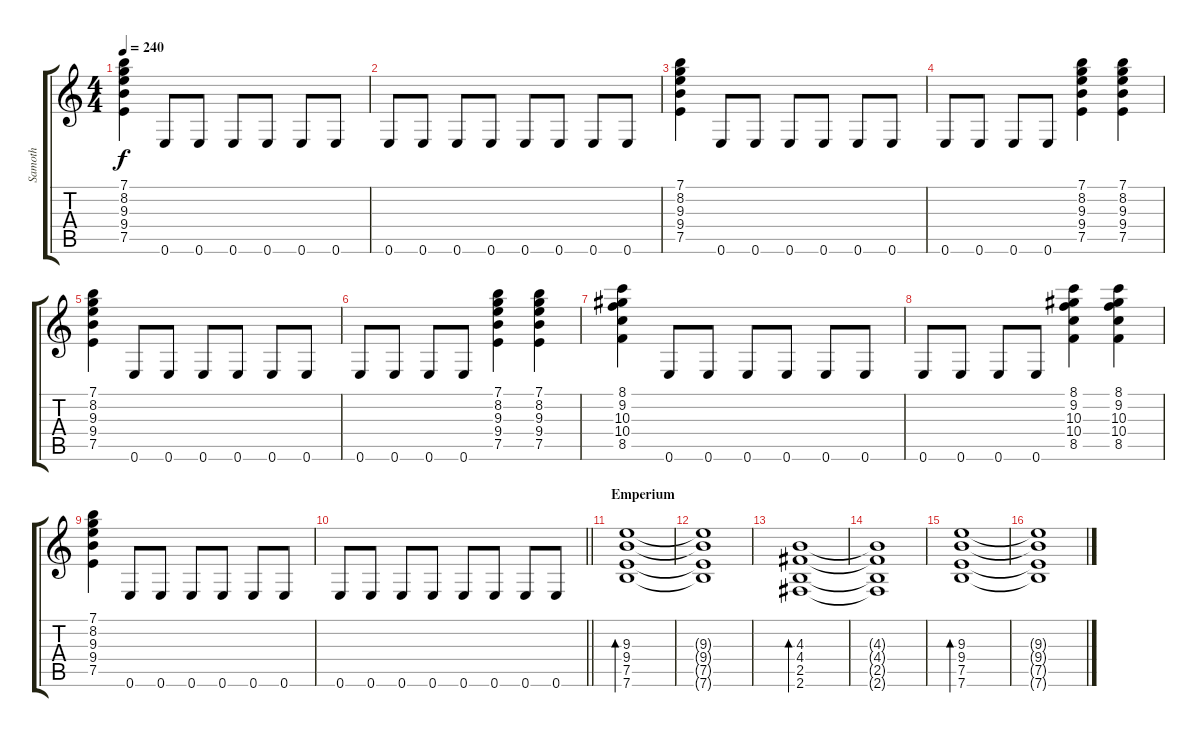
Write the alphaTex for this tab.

\track ("Samoth" "Samoth") {instrument distortionguitar}
\staff {score tabs}
\tuning (E4 B3 G3 D3 A2 E2) {hide}
\ts (4 4)
\tempo 240
\clef g2
\ks c
(7.1 8.2 9.3 9.4 7.5).4{dy f} 0.6.8 0.6.8 0.6.8 0.6.8 0.6.8 0.6.8 |
0.6.8 0.6.8 0.6.8 0.6.8 0.6.8 0.6.8 0.6.8 0.6.8 |
(7.1 8.2 9.3 9.4 7.5).4 0.6.8 0.6.8 0.6.8 0.6.8 0.6.8 0.6.8 |
0.6.8 0.6.8 0.6.8 0.6.8 (7.1 8.2 9.3 9.4 7.5).4 (7.1 8.2 9.3 9.4 7.5).4 |
(7.1 8.2 9.3 9.4 7.5).4 0.6.8 0.6.8 0.6.8 0.6.8 0.6.8 0.6.8 |
0.6.8 0.6.8 0.6.8 0.6.8 (7.1 8.2 9.3 9.4 7.5).4 (7.1 8.2 9.3 9.4 7.5).4 |
(8.1 9.2 10.3 10.4 8.5).4 0.6.8 0.6.8 0.6.8 0.6.8 0.6.8 0.6.8 |
0.6.8 0.6.8 0.6.8 0.6.8 (8.1 9.2 10.3 10.4 8.5).4 (8.1 9.2 10.3 10.4 8.5).4 |
(7.1 8.2 9.3 9.4 7.5).4 0.6.8 0.6.8 0.6.8 0.6.8 0.6.8 0.6.8 |
\barLineRight lightlight
0.6.8 0.6.8 0.6.8 0.6.8 0.6.8 0.6.8 0.6.8 0.6.8 |
\section ("" "Emperium")
(9.3 9.4 7.5 7.6).1{bd 240} |
(9.3{t} 9.4{t} 7.5{t} 7.6{t}).1 |
(4.3 4.4 2.5 2.6).1{bd 240} |
(4.3{t} 4.4{t} 2.5{t} 2.6{t}).1 |
(9.3 9.4 7.5 7.6).1{bd 240} |
(9.3{t} 9.4{t} 7.5{t} 7.6{t}).1
